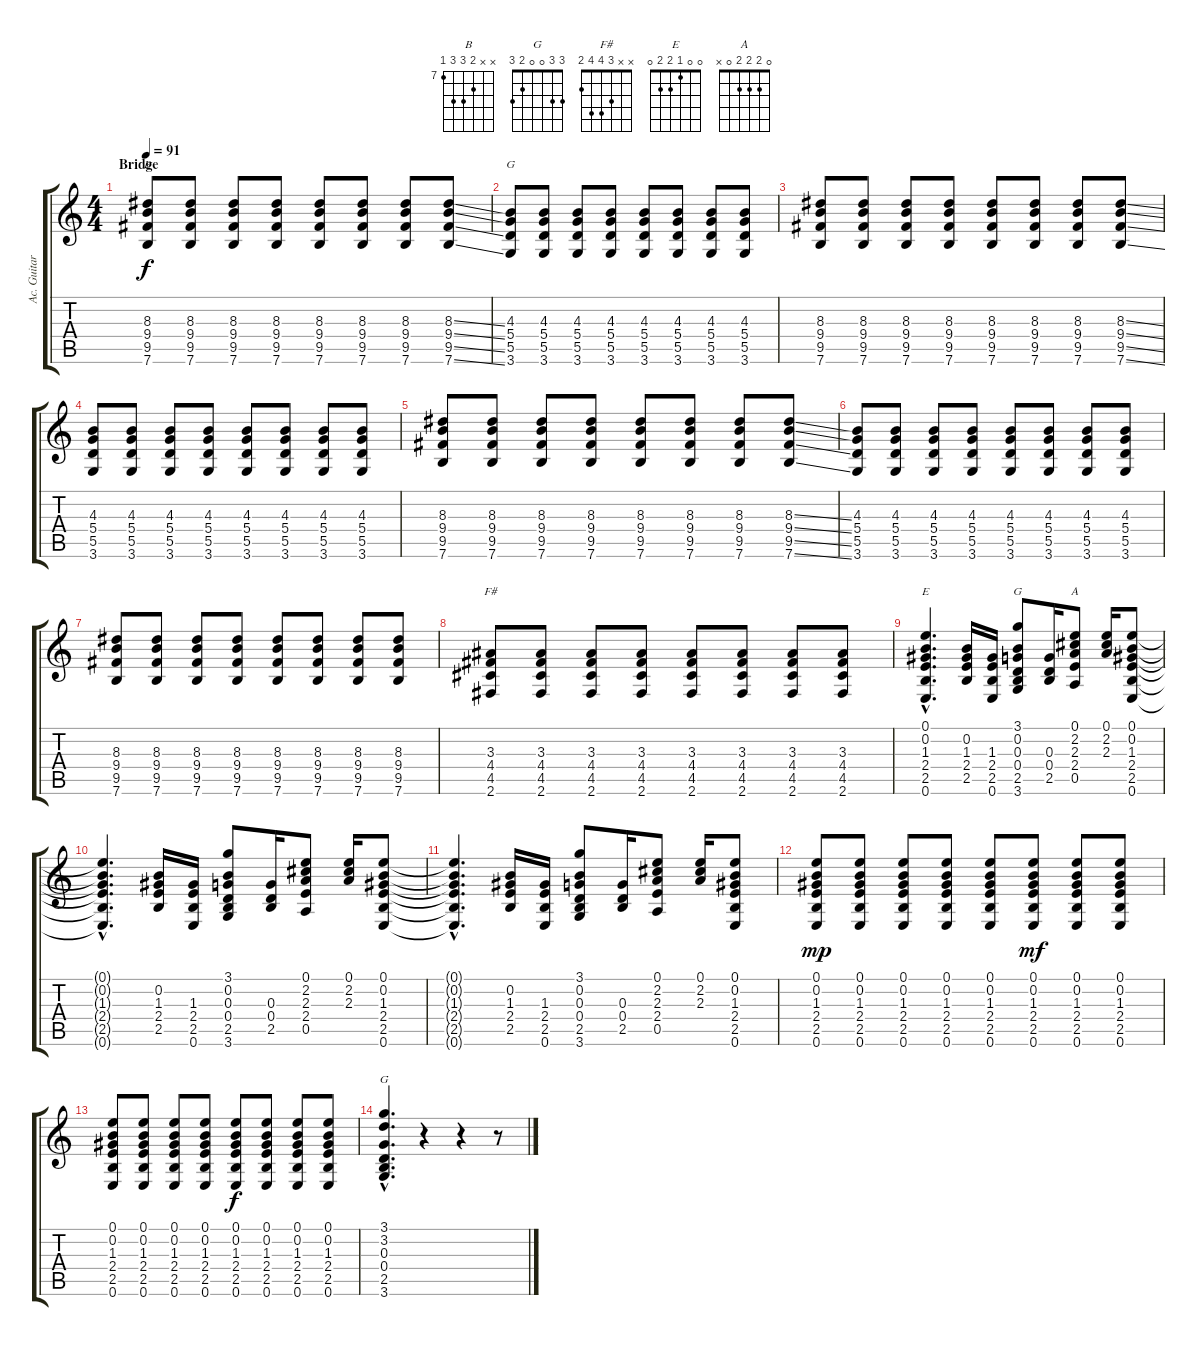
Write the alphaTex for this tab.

\track ("Ac. Guitar" "Ac. Guitar") {instrument acousticguitarsteel}
\staff {score tabs}
\tuning (E4 B3 G3 D3 A2 E2) {hide}
\chord ("B" x x 8 9 9 7) {firstfret 7}
\chord ("G" x x 4 5 5 3)
\chord ("F#" x x 3 4 4 2)
\chord ("E" 0 0 1 2 2 0)
\chord ("G" 3 0 0 0 2 3)
\chord ("A" 0 2 2 2 0 x)
\chord ("G" 3 3 0 0 2 3)
\ts (4 4)
\section ("" "Bridge")
\tempo 91
\clef g2
\ks c
(8.3 9.4 9.5 7.6).8{ch "B" dy f} (8.3 9.4 9.5 7.6).8 (8.3 9.4 9.5 7.6).8 (8.3 9.4 9.5 7.6).8 (8.3 9.4 9.5 7.6).8 (8.3 9.4 9.5 7.6).8 (8.3 9.4 9.5 7.6).8 (8.3{ss} 9.4{ss} 9.5{ss} 7.6{ss}).8 |
(4.3 5.4 5.5 3.6).8{ch "G"} (4.3 5.4 5.5 3.6).8 (4.3 5.4 5.5 3.6).8 (4.3 5.4 5.5 3.6).8 (4.3 5.4 5.5 3.6).8 (4.3 5.4 5.5 3.6).8 (4.3 5.4 5.5 3.6).8 (4.3 5.4 5.5 3.6).8 |
(8.3 9.4 9.5 7.6).8 (8.3 9.4 9.5 7.6).8 (8.3 9.4 9.5 7.6).8 (8.3 9.4 9.5 7.6).8 (8.3 9.4 9.5 7.6).8 (8.3 9.4 9.5 7.6).8 (8.3 9.4 9.5 7.6).8 (8.3{ss} 9.4{ss} 9.5{ss} 7.6{ss}).8 |
(4.3 5.4 5.5 3.6).8 (4.3 5.4 5.5 3.6).8 (4.3 5.4 5.5 3.6).8 (4.3 5.4 5.5 3.6).8 (4.3 5.4 5.5 3.6).8 (4.3 5.4 5.5 3.6).8 (4.3 5.4 5.5 3.6).8 (4.3 5.4 5.5 3.6).8 |
(8.3 9.4 9.5 7.6).8 (8.3 9.4 9.5 7.6).8 (8.3 9.4 9.5 7.6).8 (8.3 9.4 9.5 7.6).8 (8.3 9.4 9.5 7.6).8 (8.3 9.4 9.5 7.6).8 (8.3 9.4 9.5 7.6).8 (8.3{ss} 9.4{ss} 9.5{ss} 7.6{ss}).8 |
(4.3 5.4 5.5 3.6).8 (4.3 5.4 5.5 3.6).8 (4.3 5.4 5.5 3.6).8 (4.3 5.4 5.5 3.6).8 (4.3 5.4 5.5 3.6).8 (4.3 5.4 5.5 3.6).8 (4.3 5.4 5.5 3.6).8 (4.3 5.4 5.5 3.6).8 |
(8.3 9.4 9.5 7.6).8 (8.3 9.4 9.5 7.6).8 (8.3 9.4 9.5 7.6).8 (8.3 9.4 9.5 7.6).8 (8.3 9.4 9.5 7.6).8 (8.3 9.4 9.5 7.6).8 (8.3 9.4 9.5 7.6).8 (8.3 9.4 9.5 7.6).8 |
(3.3 4.4 4.5 2.6).8{ch "F#"} (3.3 4.4 4.5 2.6).8 (3.3 4.4 4.5 2.6).8 (3.3 4.4 4.5 2.6).8 (3.3 4.4 4.5 2.6).8 (3.3 4.4 4.5 2.6).8 (3.3 4.4 4.5 2.6).8 (3.3 4.4 4.5 2.6).8 |
(0.1{hac} 0.2{hac} 1.3{hac} 2.4{hac} 2.5{hac} 0.6{hac}).4{d ch "E"} (0.2 1.3 2.4 2.5).16 (1.3 2.4 2.5 0.6).16 (3.1 0.2 0.3 0.4 2.5 3.6).8{ch "G"} (0.3 0.4 2.5).16 (0.1 2.2 2.3 2.4 0.5).8{ch "A"} (0.1 2.2 2.3).16 (0.1 0.2 1.3 2.4 2.5 0.6).8 |
(0.1{hac t} 0.2{hac t} 1.3{hac t} 2.4{hac t} 2.5{hac t} 0.6{hac t}).4{d} (0.2 1.3 2.4 2.5).16 (1.3 2.4 2.5 0.6).16 (3.1 0.2 0.3 0.4 2.5 3.6).8 (0.3 0.4 2.5).16 (0.1 2.2 2.3 2.4 0.5).8 (0.1 2.2 2.3).16 (0.1 0.2 1.3 2.4 2.5 0.6).8 |
(0.1{hac t} 0.2{hac t} 1.3{hac t} 2.4{hac t} 2.5{hac t} 0.6{hac t}).4{d} (0.2 1.3 2.4 2.5).16 (1.3 2.4 2.5 0.6).16 (3.1 0.2 0.3 0.4 2.5 3.6).8 (0.3 0.4 2.5).16 (0.1 2.2 2.3 2.4 0.5).8 (0.1 2.2 2.3).16 (0.1 0.2 1.3 2.4 2.5 0.6).8 |
(0.1 0.2 1.3 2.4 2.5 0.6).8{dy mp} (0.1 0.2 1.3 2.4 2.5 0.6).8 (0.1 0.2 1.3 2.4 2.5 0.6).8 (0.1 0.2 1.3 2.4 2.5 0.6).8 (0.1 0.2 1.3 2.4 2.5 0.6).8 (0.1 0.2 1.3 2.4 2.5 0.6).8{dy mf} (0.1 0.2 1.3 2.4 2.5 0.6).8 (0.1 0.2 1.3 2.4 2.5 0.6).8 |
(0.1 0.2 1.3 2.4 2.5 0.6).8 (0.1 0.2 1.3 2.4 2.5 0.6).8 (0.1 0.2 1.3 2.4 2.5 0.6).8 (0.1 0.2 1.3 2.4 2.5 0.6).8 (0.1 0.2 1.3 2.4 2.5 0.6).8{dy f} (0.1 0.2 1.3 2.4 2.5 0.6).8 (0.1 0.2 1.3 2.4 2.5 0.6).8 (0.1 0.2 1.3 2.4 2.5 0.6).8 |
(3.1{hac} 3.2{hac} 0.3{hac} 0.4{hac} 2.5{hac} 3.6{hac}).4{d ch "G"} r.4 r.4 r.8
